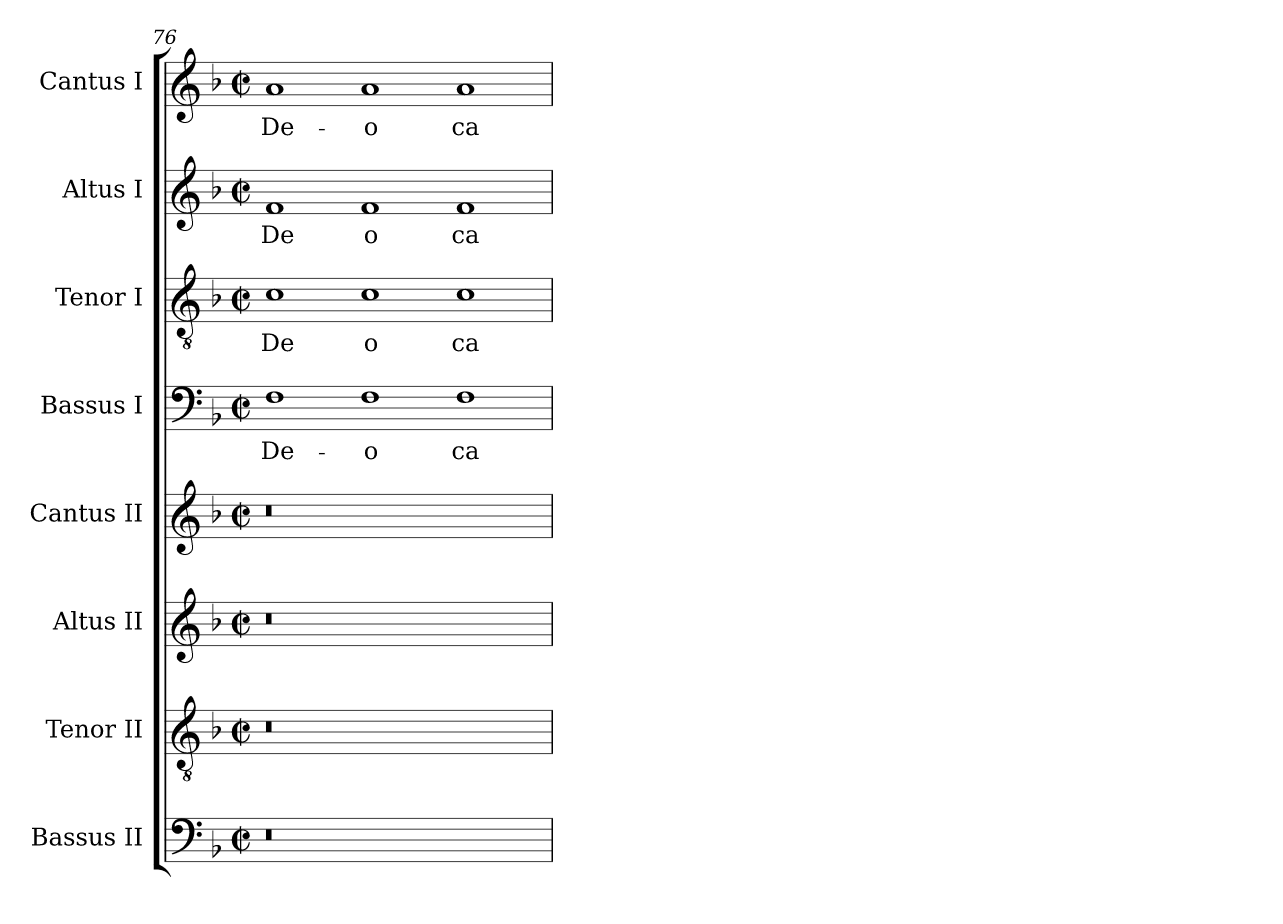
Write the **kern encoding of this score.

**kern	**kern	**kern	**kern	**kern	**text	**kern	**text	**kern	**text	**kern	**text
*part8	*part7	*part6	*part5	*part4	*part4	*part3	*part3	*part2	*part2	*part1	*part1
*staff8	*staff7	*staff6	*staff5	*staff4	*staff4	*staff3	*staff3	*staff2	*staff2	*staff1	*staff1
*I"Bassus II	*I"Tenor II	*I"Altus II	*I"Cantus II	*I"Bassus I	*	*I"Tenor I	*	*I"Altus I	*	*I"Cantus I	*
*clefF4	*clefGv2	*clefG2	*clefG2	*clefF4	*	*clefGv2	*	*clefG2	*	*clefG2	*
*k[b-]	*k[b-]	*k[b-]	*k[b-]	*k[b-]	*	*k[b-]	*	*k[b-]	*	*k[b-]	*
*F:	*F:	*F:	*F:	*F:	*	*F:	*	*F:	*	*F:	*
*M2/2	*M2/2	*M2/2	*M2/2	*M2/2	*	*M2/2	*	*M2/2	*	*M2/2	*
*met(c|)	*met(c|)	*met(c|)	*met(c|)	*met(c|)	*	*met(c|)	*	*met(c|)	*	*met(c|)	*
=76	=76	=76	=76	=76	=76	=76	=76	=76	=76	=76	=76
!	!	!	!	!	!LO:LY:b:cj	!	!LO:LY:b:cj	!	!LO:LY:b:cj	!	!LO:LY:b:cj
0.r	0.r	0.r	0.r	1F	De-	1c	De	1f	De	1a	De-
!	!	!	!	!	!LO:LY:b:cj	!	!LO:LY:b:cj	!	!LO:LY:b:cj	!	!LO:LY:b:cj
.	.	.	.	1F	-o	1c	o	1f	o	1a	-o
!	!	!	!	!	!LO:LY:b:cj	!	!LO:LY:b:cj	!	!LO:LY:b:cj	!	!LO:LY:b:cj
.	.	.	.	1F	ca-	1c	ca	1f	ca	1a	ca-
=	=	=	=	=	=	=	=	=	=	=	=
*-	*-	*-	*-	*-	*-	*-	*-	*-	*-	*-	*-
